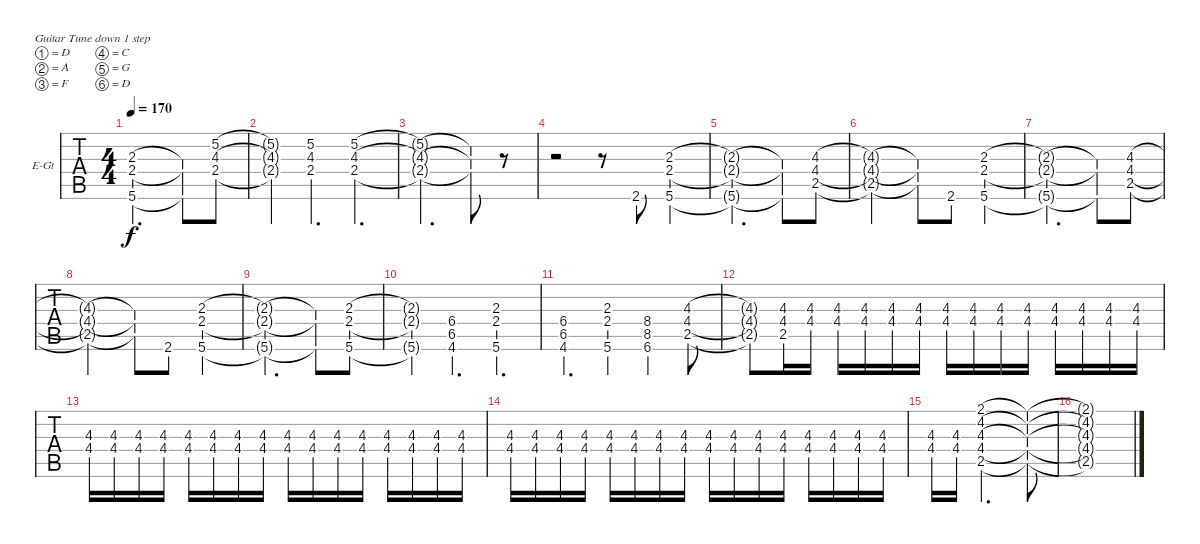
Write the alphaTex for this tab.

\bracketExtendMode groupsimilarinstruments
\firstSystemTrackNameOrientation horizontal
\otherSystemsTrackNameOrientation horizontal
\track ("Лысый)" "E-Gt") {instrument distortionguitar}
\staff {tabs}
\tuning (D4 A3 F3 C3 G2 D2)
\ts (4 4)
\tempo 170
\clef g2
\ks c
(2.3{t} 2.4{t} 5.6{t}).2{d dy f} (2.3{t} 2.4{t} 5.6{t}).8 (5.2 4.3 2.4).8 |
(5.2{t} 4.3{t} 2.4{t}).4 (5.2 4.3 2.4).4{d} (5.2 4.3 2.4).4{d} |
(5.2{t} 4.3{t} 2.4{t}).2{d} (5.2{t} 4.3{t} 2.4{t}).8 r.8 |
r.2 r.8 2.6.8 (2.3 2.4 5.6).4 |
(2.3{t} 2.4{t} 5.6{t}).2{d} (2.3{t} 2.4{t} 5.6{t}).8 (4.3 4.4 2.5).8 |
(4.3{t} 4.4{t} 2.5{t}).2 (4.3{t} 4.4{t} 2.5{t}).8 2.6.8 (2.3 2.4 5.6).4 |
(2.3{t} 2.4{t} 5.6{t}).2{d} (2.3{t} 2.4{t} 5.6{t}).8 (4.3 4.4 2.5).8 |
(4.3{t} 4.4{t} 2.5{t}).2 (4.3{t} 4.4{t} 2.5{t}).8 2.6.8 (2.3 2.4 5.6).4 |
(2.3{t} 2.4{t} 5.6{t}).2{d} (2.3{t} 2.4{t} 5.6{t}).8 (2.3 2.4 5.6).8 |
(2.3{t} 2.4{t} 5.6{t}).4 (6.4 6.5 4.6).4{d} (2.3 2.4 5.6).4{d} |
(6.4 6.5 4.6).4{d} (2.3 2.4 5.6).4 (8.4 8.5 6.6).4 (4.3 4.4 2.5).8 |
(4.3{t} 4.4{t} 2.5{t}).8 (4.3 4.4 2.5).16 (4.3 4.4).16 (4.3 4.4).16 (4.3 4.4).16 (4.3 4.4).16 (4.3 4.4).16 (4.3 4.4).16 (4.3 4.4).16 (4.3 4.4).16 (4.3 4.4).16 (4.3 4.4).16 (4.3 4.4).16 (4.3 4.4).16 (4.3 4.4).16 |
(4.3 4.4).16 (4.3 4.4).16 (4.3 4.4).16 (4.3 4.4).16 (4.3 4.4).16 (4.3 4.4).16 (4.3 4.4).16 (4.3 4.4).16 (4.3 4.4).16 (4.3 4.4).16 (4.3 4.4).16 (4.3 4.4).16 (4.3 4.4).16 (4.3 4.4).16 (4.3 4.4).16 (4.3 4.4).16 |
(4.3 4.4).16 (4.3 4.4).16 (4.3 4.4).16 (4.3 4.4).16 (4.3 4.4).16 (4.3 4.4).16 (4.3 4.4).16 (4.3 4.4).16 (4.3 4.4).16 (4.3 4.4).16 (4.3 4.4).16 (4.3 4.4).16 (4.3 4.4).16 (4.3 4.4).16 (4.3 4.4).16 (4.3 4.4).16 |
(4.3 4.4).16 (4.3 4.4).16 (2.1 4.2 4.3 4.4 2.5).2{d} (2.1{t} 4.2{t} 4.3{t} 4.4{t} 2.5{t}).8 |
(2.1{t} 4.2{t} 4.3{t} 4.4{t} 2.5{t}).1
